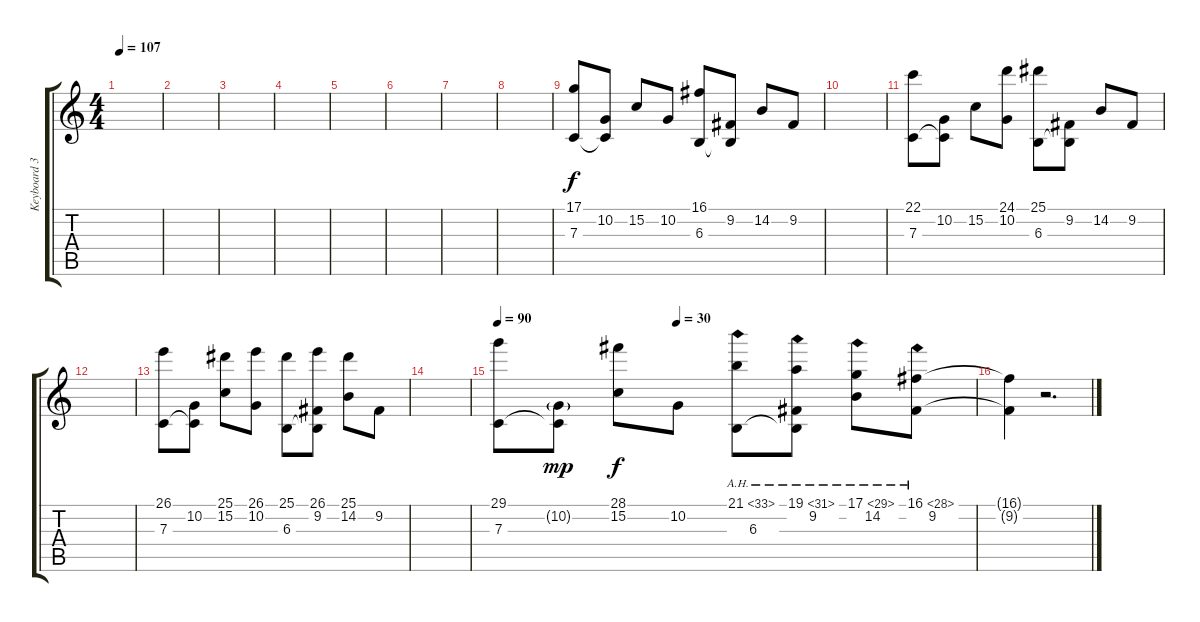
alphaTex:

\track ("Keyboard 3" "Keyboard 3") {instrument pad2warm}
\staff {score tabs}
\tuning (D4 A3 F3 C3 G2 C2) {hide}
\ts (4 4)
\tempo 107
\clef g2
\ks c
|
|
|
|
|
|
|
|
(17.1 7.3).8{volume 9 instrument brightacousticpiano} (10.2 7.3{t}).8 15.2.8 10.2.8 (16.1 6.3).8 (9.2 6.3{t}).8 14.2.8 9.2.8 |
|
(22.1 7.3).8 (10.2 7.3{t}).8 15.2.8 (24.1 10.2).8 (25.1 6.3).8 (9.2 6.3{t}).8 14.2.8 9.2.8 |
|
(26.1 7.3).8 (10.2 7.3{t}).8 (25.1 15.2).8 (26.1 10.2).8 (25.1 6.3).8 (26.1 9.2 6.3{t}).8 (25.1 14.2).8 9.2.8 |
|
\tempo 90
\tempo (30 0.375)
(29.1 7.3).8 (10.2{g} 7.3{t}).8{dy mp} (28.1 15.2).8{dy f} 10.2.8 (21.1{ah 12} 6.3).8 (19.1{ah 12} 9.2 6.3{t}).8 (17.1{ah 12} 14.2).8 (16.1{ah 12} 9.2).8 |
(16.1{t} 9.2{t}).4 r.2{d}
